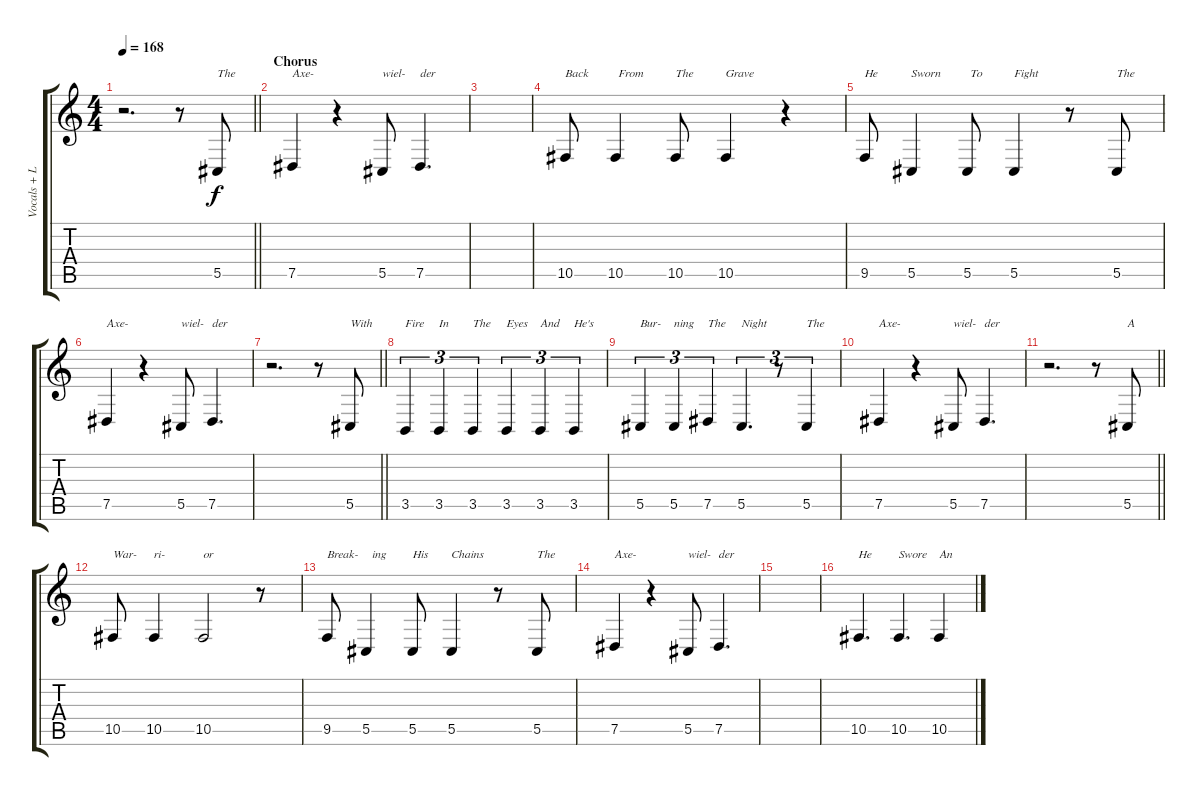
\track ("Vocals + Lyrics" "Vocals + L") {instrument lead1square}
\staff {score tabs}
\tuning (Eb4 Bb3 Gb3 Db3 Ab2 Eb2) {hide}
\ts (4 4)
\tempo 168
\clef g2
\barLineRight lightlight
\ks c
r.2{d dy f} r.8 5.5.8{txt "The"} |
\section ("" "Chorus")
7.5.4{txt "Axe-"} r.4 5.5.8{txt "wiel-"} 7.5.4{d txt "der"} |
|
10.5.8{txt "Back"} 10.5.4{txt " From"} 10.5.8{txt "The"} 10.5.4{txt "Grave"} r.4 |
9.5.8{txt "He"} 5.5.4{txt "Sworn"} 5.5.8{txt " To"} 5.5.4{txt "Fight"} r.8 5.5.8{txt "The"} |
7.5.4{txt "Axe-"} r.4 5.5.8{txt "wiel-"} 7.5.4{d txt "der"} |
\barLineRight lightlight
r.2{d} r.8 5.5.8{txt "With"} |
3.5.4{tu (3 2) txt "Fire"} 3.5.4{tu (3 2) txt "In"} 3.5.4{tu (3 2) txt "The"} 3.5.4{tu (3 2) txt "Eyes"} 3.5.4{tu (3 2) txt "And"} 3.5.4{tu (3 2) txt "He's"} |
5.5.4{tu (3 2) txt "Bur-"} 5.5.4{tu (3 2) txt "ning"} 7.5.4{tu (3 2) txt "The"} 5.5.4{d tu (3 2) txt "Night"} r.8{tu (3 2)} 5.5.4{tu (3 2) txt "The"} |
7.5.4{txt "Axe-"} r.4 5.5.8{txt "wiel-"} 7.5.4{d txt "der"} |
\barLineRight lightlight
r.2{d} r.8 5.5.8{txt "A"} |
10.5.8{txt "War-"} 10.5.4{txt "ri-"} 10.5.2{txt "or"} r.8 |
9.5.8{txt "Break-"} 5.5.4{txt "  ing"} 5.5.8{txt "His"} 5.5.4{txt "Chains"} r.8 5.5.8{txt "The"} |
7.5.4{txt "Axe-"} r.4 5.5.8{txt "wiel-"} 7.5.4{d txt "der"} |
|
10.5.4{d txt "He"} 10.5.4{d txt "Swore"} 10.5.4{txt "An"}
